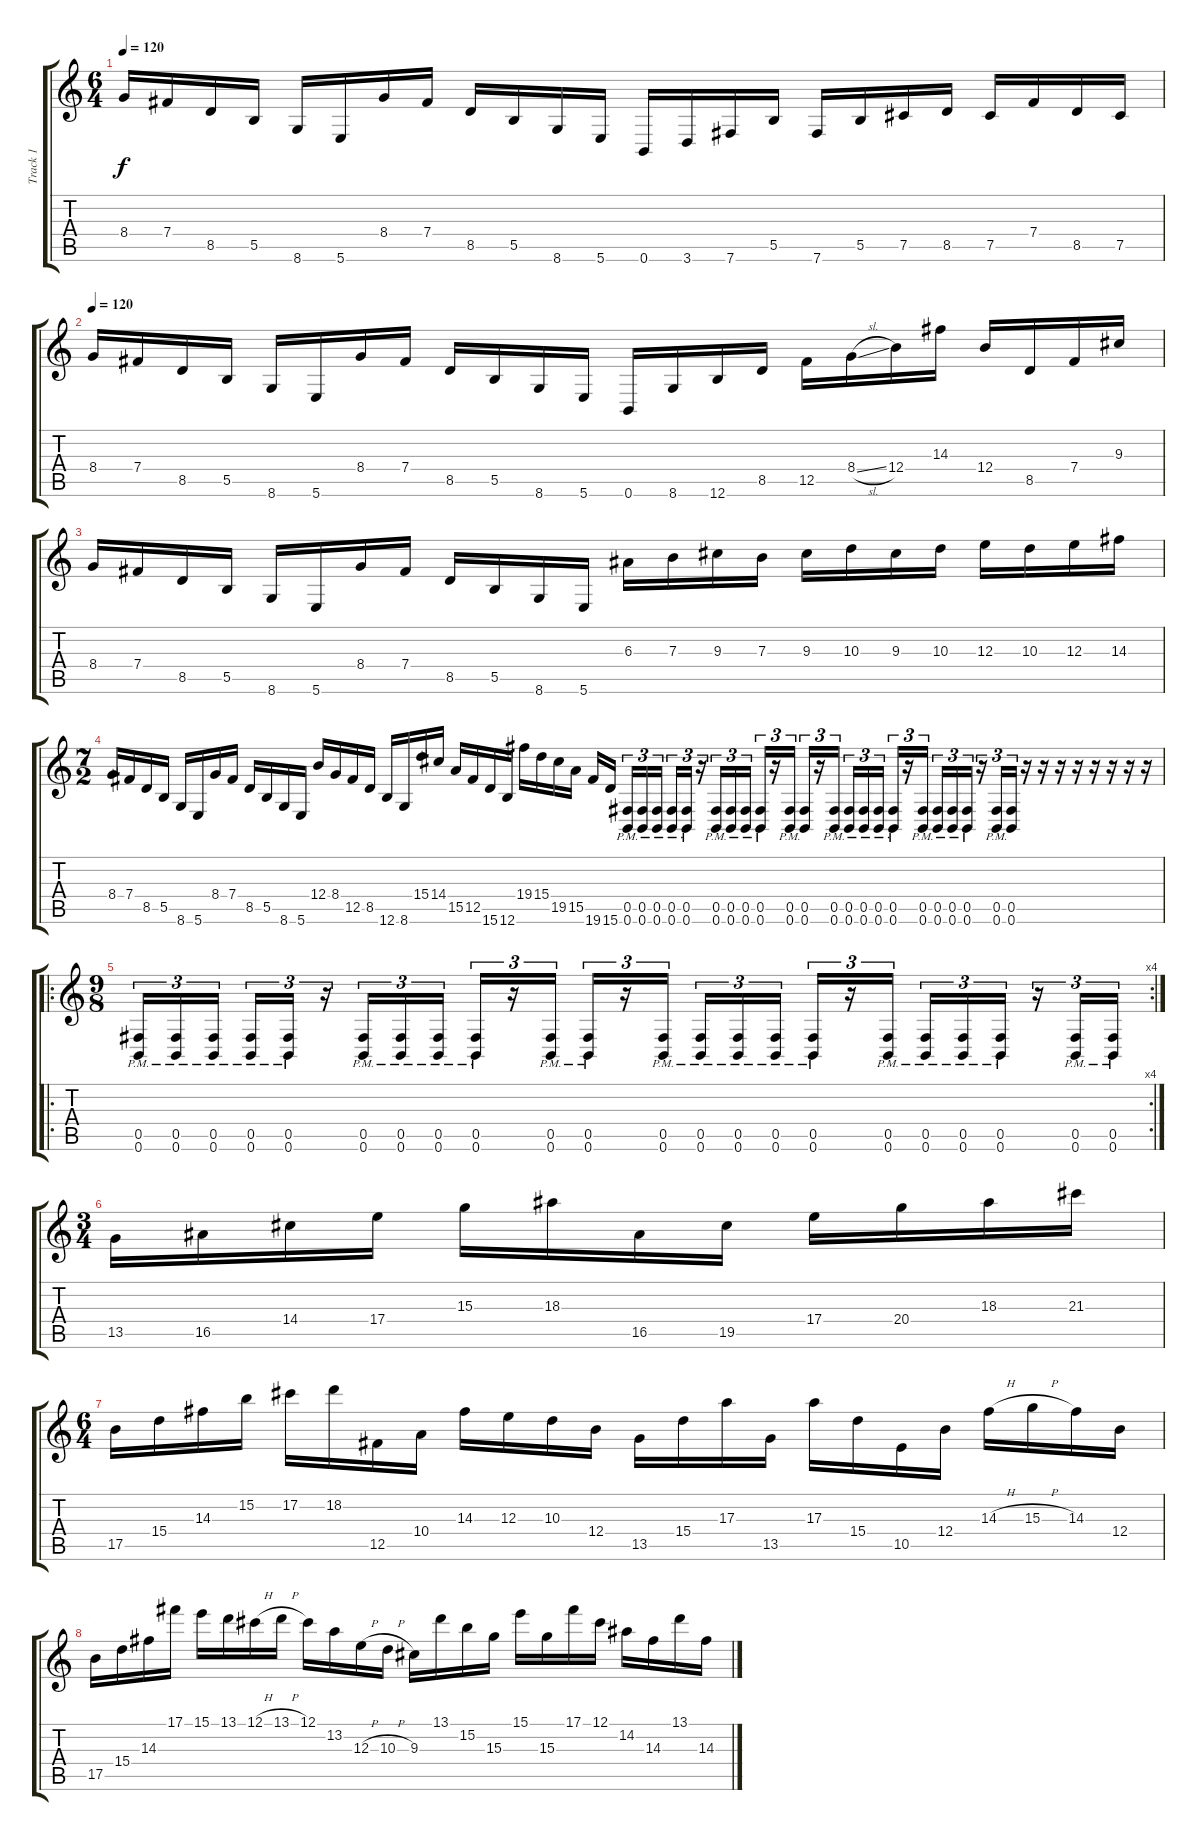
\track ("Track 1" "Track 1") {instrument distortionguitar}
\staff {score tabs}
\tuning (Db4 Ab3 E3 B2 Gb2 B1) {hide}
\ts (6 4)
\tempo 120
\clef g2
\ks c
8.4.16{dy f} 7.4.16 8.5.16 5.5.16 8.6.16 5.6.16 8.4.16 7.4.16 8.5.16 5.5.16 8.6.16 5.6.16 0.6.16 3.6.16 7.6.16 5.5.16 7.6.16 5.5.16 7.5.16 8.5.16 7.5.16 7.4.16 8.5.16 7.5.16 |
\tempo 120
8.4.16 7.4.16 8.5.16 5.5.16 8.6.16 5.6.16 8.4.16 7.4.16 8.5.16 5.5.16 8.6.16 5.6.16 0.6.16 8.6.16 12.6.16 8.5.16 12.5.16 8.4{sl}.16 12.4.16 14.3.16 12.4.16 8.5.16 7.4.16 9.3.16 |
8.4.16 7.4.16 8.5.16 5.5.16 8.6.16 5.6.16 8.4.16 7.4.16 8.5.16 5.5.16 8.6.16 5.6.16 6.3.16 7.3.16 9.3.16 7.3.16 9.3.16 10.3.16 9.3.16 10.3.16 12.3.16 10.3.16 12.3.16 14.3.16 |
\ts (7 2)
8.4.16 7.4.16 8.5.16 5.5.16 8.6.16 5.6.16 8.4.16 7.4.16 8.5.16 5.5.16 8.6.16 5.6.16 12.4.16 8.4.16 12.5.16 8.5.16 12.6.16 8.6.16 15.4.16 14.4.16 15.5.16 12.5.16 15.6.16 12.6.16 19.4.16 15.4.16 19.5.16 15.5.16 19.6.16 15.6.16{beam splitsecondary} (0.5{pm} 0.6{pm}).16{tu (3 2)} (0.5{pm} 0.6{pm}).16{tu (3 2)} (0.5{pm} 0.6{pm}).16{tu (3 2)} (0.5{pm} 0.6{pm}).16{tu (3 2)} (0.5{pm} 0.6{pm}).16{tu (3 2)} r.16{tu (3 2)} (0.5{pm} 0.6{pm}).16{tu (3 2)} (0.5{pm} 0.6{pm}).16{tu (3 2)} (0.5{pm} 0.6{pm}).16{tu (3 2) beam splitsecondary} (0.5{pm} 0.6{pm}).16{tu (3 2)} r.16{tu (3 2)} (0.5{pm} 0.6{pm}).16{tu (3 2)} (0.5{pm} 0.6{pm}).16{tu (3 2)} r.16{tu (3 2)} (0.5{pm} 0.6{pm}).16{tu (3 2)} (0.5{pm} 0.6{pm}).16{tu (3 2)} (0.5{pm} 0.6{pm}).16{tu (3 2)} (0.5{pm} 0.6{pm}).16{tu (3 2) beam splitsecondary} (0.5{pm} 0.6{pm}).16{tu (3 2)} r.16{tu (3 2)} (0.5{pm} 0.6{pm}).16{tu (3 2) beam splitsecondary} (0.5{pm} 0.6{pm}).16{tu (3 2)} (0.5{pm} 0.6{pm}).16{tu (3 2)} (0.5{pm} 0.6{pm}).16{tu (3 2)} r.16{tu (3 2)} (0.5{pm} 0.6{pm}).16{tu (3 2)} (0.5{pm} 0.6{pm}).16{tu (3 2)} r.16 r.16 r.16 r.16 r.16 r.16 r.16 r.16 |
\ro
\rc 4
\ts (9 8)
(0.5{pm} 0.6{pm}).16{tu (3 2)} (0.5{pm} 0.6{pm}).16{tu (3 2)} (0.5{pm} 0.6{pm}).16{tu (3 2) beam splitsecondary} (0.5{pm} 0.6{pm}).16{tu (3 2)} (0.5{pm} 0.6{pm}).16{tu (3 2)} r.16{tu (3 2)} (0.5{pm} 0.6{pm}).16{tu (3 2)} (0.5{pm} 0.6{pm}).16{tu (3 2)} (0.5{pm} 0.6{pm}).16{tu (3 2)} (0.5{pm} 0.6{pm}).16{tu (3 2)} r.16{tu (3 2)} (0.5{pm} 0.6{pm}).16{tu (3 2)} (0.5{pm} 0.6{pm}).16{tu (3 2)} r.16{tu (3 2)} (0.5{pm} 0.6{pm}).16{tu (3 2) beam splitsecondary} (0.5{pm} 0.6{pm}).16{tu (3 2)} (0.5{pm} 0.6{pm}).16{tu (3 2)} (0.5{pm} 0.6{pm}).16{tu (3 2)} (0.5{pm} 0.6{pm}).16{tu (3 2)} r.16{tu (3 2)} (0.5{pm} 0.6{pm}).16{tu (3 2) beam splitsecondary} (0.5{pm} 0.6{pm}).16{tu (3 2)} (0.5{pm} 0.6{pm}).16{tu (3 2)} (0.5{pm} 0.6{pm}).16{tu (3 2)} r.16{tu (3 2)} (0.5{pm} 0.6{pm}).16{tu (3 2)} (0.5{pm} 0.6{pm}).16{tu (3 2)} |
\ts (3 4)
13.5.16 16.5.16 14.4.16 17.4.16 15.3.16 18.3.16 16.5.16 19.5.16 17.4.16 20.4.16 18.3.16 21.3.16 |
\ts (6 4)
17.5.16 15.4.16 14.3.16 15.2.16 17.2.16 18.2.16 12.5.16 10.4.16 14.3.16 12.3.16 10.3.16 12.4.16 13.5.16 15.4.16 17.3.16 13.5.16 17.3.16 15.4.16 10.5.16 12.4.16 14.3{h}.16 15.3{h}.16 14.3.16 12.4.16 |
17.5.16 15.4.16 14.3.16 17.1.16 15.1.16 13.1.16 12.1{h}.16 13.1{h}.16 12.1.16 13.2.16 12.3{h}.16 10.3{h}.16 9.3.16 13.1.16 15.2.16 15.3.16 15.1.16 15.3.16 17.1.16 12.1.16 14.2.16 14.3.16 13.1.16 14.3.16
